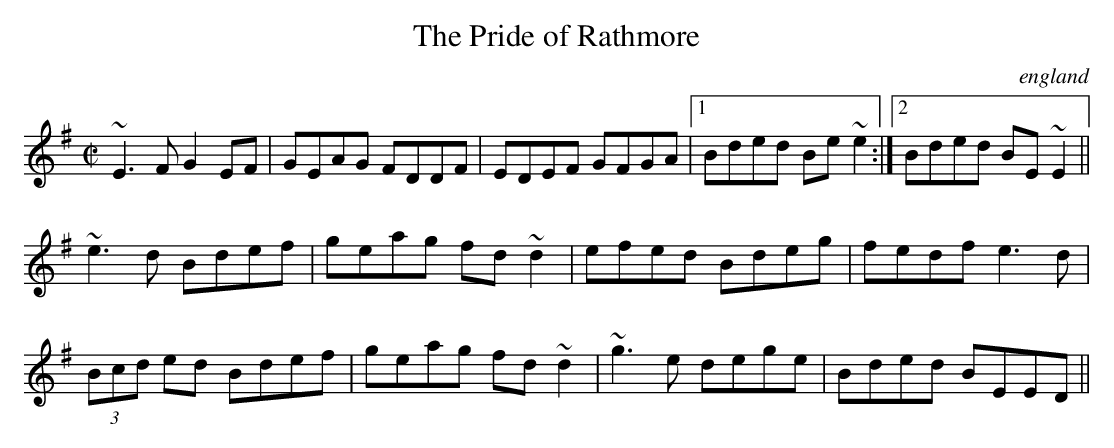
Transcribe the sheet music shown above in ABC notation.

X:1
T:Pride of Rathmore, The
O:england
M:C|
K:Em
~E3F G2EF|GEAG FDDF|EDEF GFGA|1 Bded Be~e2:|2 Bded BE~E2||
~e3d Bdef|geag fd~d2|efed Bdeg|fedf e3d|
(3Bcd ed Bdef|geag fd~d2|~g3e dege|Bded BEED||
